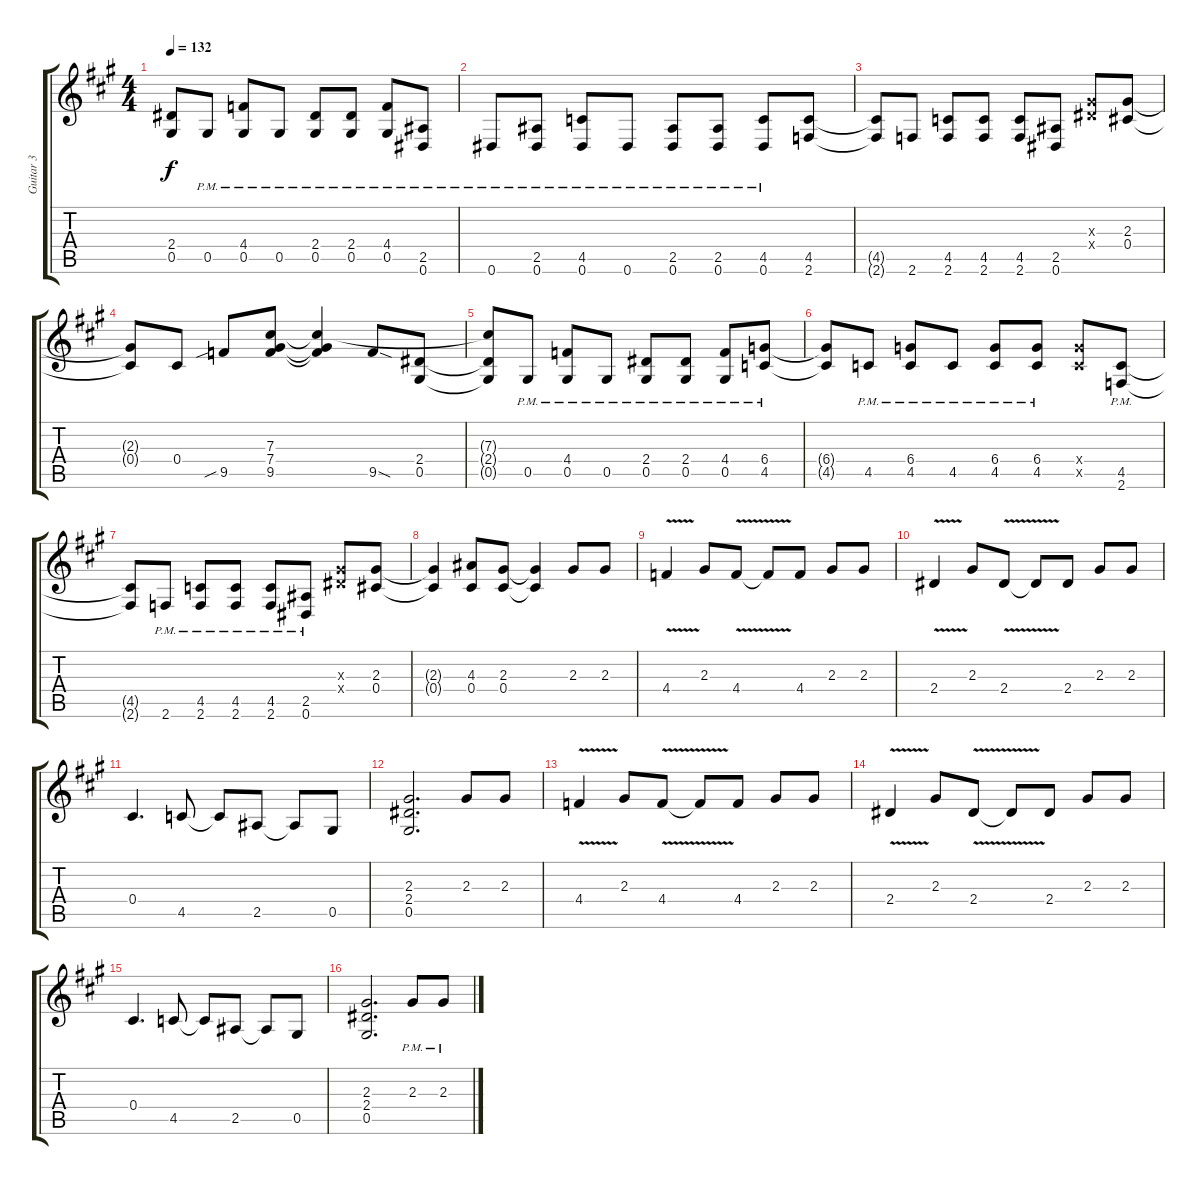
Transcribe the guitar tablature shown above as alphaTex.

\track ("Guitar 3" "Guitar 3") {instrument distortionguitar}
\staff {score tabs}
\tuning (Eb4 Bb3 Gb3 Db3 Ab2 Eb2) {hide}
\ts (4 4)
\tempo 132
\clef g2
\ks a
(2.4{t} 0.5{t}).8{dy f} 0.5{pm}.8 (4.4{pm} 0.5{pm}).8 0.5{pm}.8 (2.4{pm} 0.5{pm}).8 (2.4{pm} 0.5{pm}).8 (4.4{pm} 0.5{pm}).8 (2.5{pm} 0.6{pm}).8 |
0.6{pm}.8 (2.5{pm} 0.6{pm}).8 (4.5{pm} 0.6{pm}).8 0.6{pm}.8 (2.5{pm} 0.6{pm}).8 (2.5{pm} 0.6{pm}).8 (4.5{pm} 0.6{pm}).8 (4.5 2.6).8 |
(4.5{t} 2.6{t}).8 2.6.8 (4.5 2.6).8 (4.5 2.6).8 (4.5 2.6).8 (2.5 0.6).8 (2.3{x} 2.4{x}).8 (2.3 0.4).8 |
(2.3{t} 0.4{t}).8 0.4.8 9.5{sib}.8 (7.3 7.4 9.5).8 (7.3{t} 7.4{t} 9.5{t}).4 9.5{sod}.8 (2.4 0.5).8 |
(7.3{t} 2.4{t} 0.5{t}).8 0.5{pm}.8 (4.4{pm} 0.5{pm}).8 0.5{pm}.8 (2.4{pm} 0.5{pm}).8 (2.4{pm} 0.5{pm}).8 (4.4{pm} 0.5{pm}).8 (6.4{pm} 4.5{pm}).8 |
(6.4{t} 4.5{t}).8 4.5{pm}.8 (6.4{pm} 4.5{pm}).8 4.5{pm}.8 (6.4{pm} 4.5{pm}).8 (6.4{pm} 4.5{pm}).8 (6.4{x} 4.5{x}).8 (4.5{pm} 2.6{pm}).8 |
(4.5{t} 2.6{t}).8 2.6{pm}.8 (4.5{pm} 2.6{pm}).8 (4.5{pm} 2.6{pm}).8 (4.5{pm} 2.6{pm}).8 (2.5{pm} 0.6{pm}).8 (2.3{x} 2.4{x}).8 (2.3 0.4).8 |
(2.3{t} 0.4{t}).4 (4.3 0.4).8 (2.3 0.4).8 (2.3{t} 0.4{t}).4 2.3.8 2.3.8 |
4.4{v}.4 2.3.8 4.4{v}.8 4.4{t}.8 4.4.8 2.3.8 2.3.8 |
2.4{v}.4 2.3.8 2.4{v}.8 2.4{t}.8 2.4.8 2.3.8 2.3.8 |
0.4.4{d} 4.5.8 4.5{t}.8 2.5.8 2.5{t}.8 0.5.8 |
(2.3 2.4 0.5).2{d} 2.3.8 2.3.8 |
4.4{v}.4 2.3.8 4.4{v}.8 4.4{t}.8 4.4.8 2.3.8 2.3.8 |
2.4{v}.4 2.3.8 2.4{v}.8 2.4{t}.8 2.4.8 2.3.8 2.3.8 |
0.4.4{d} 4.5.8 4.5{t}.8 2.5.8 2.5{t}.8 0.5.8 |
(2.3 2.4 0.5).2{d} 2.3{pm}.8 2.3{pm}.8
